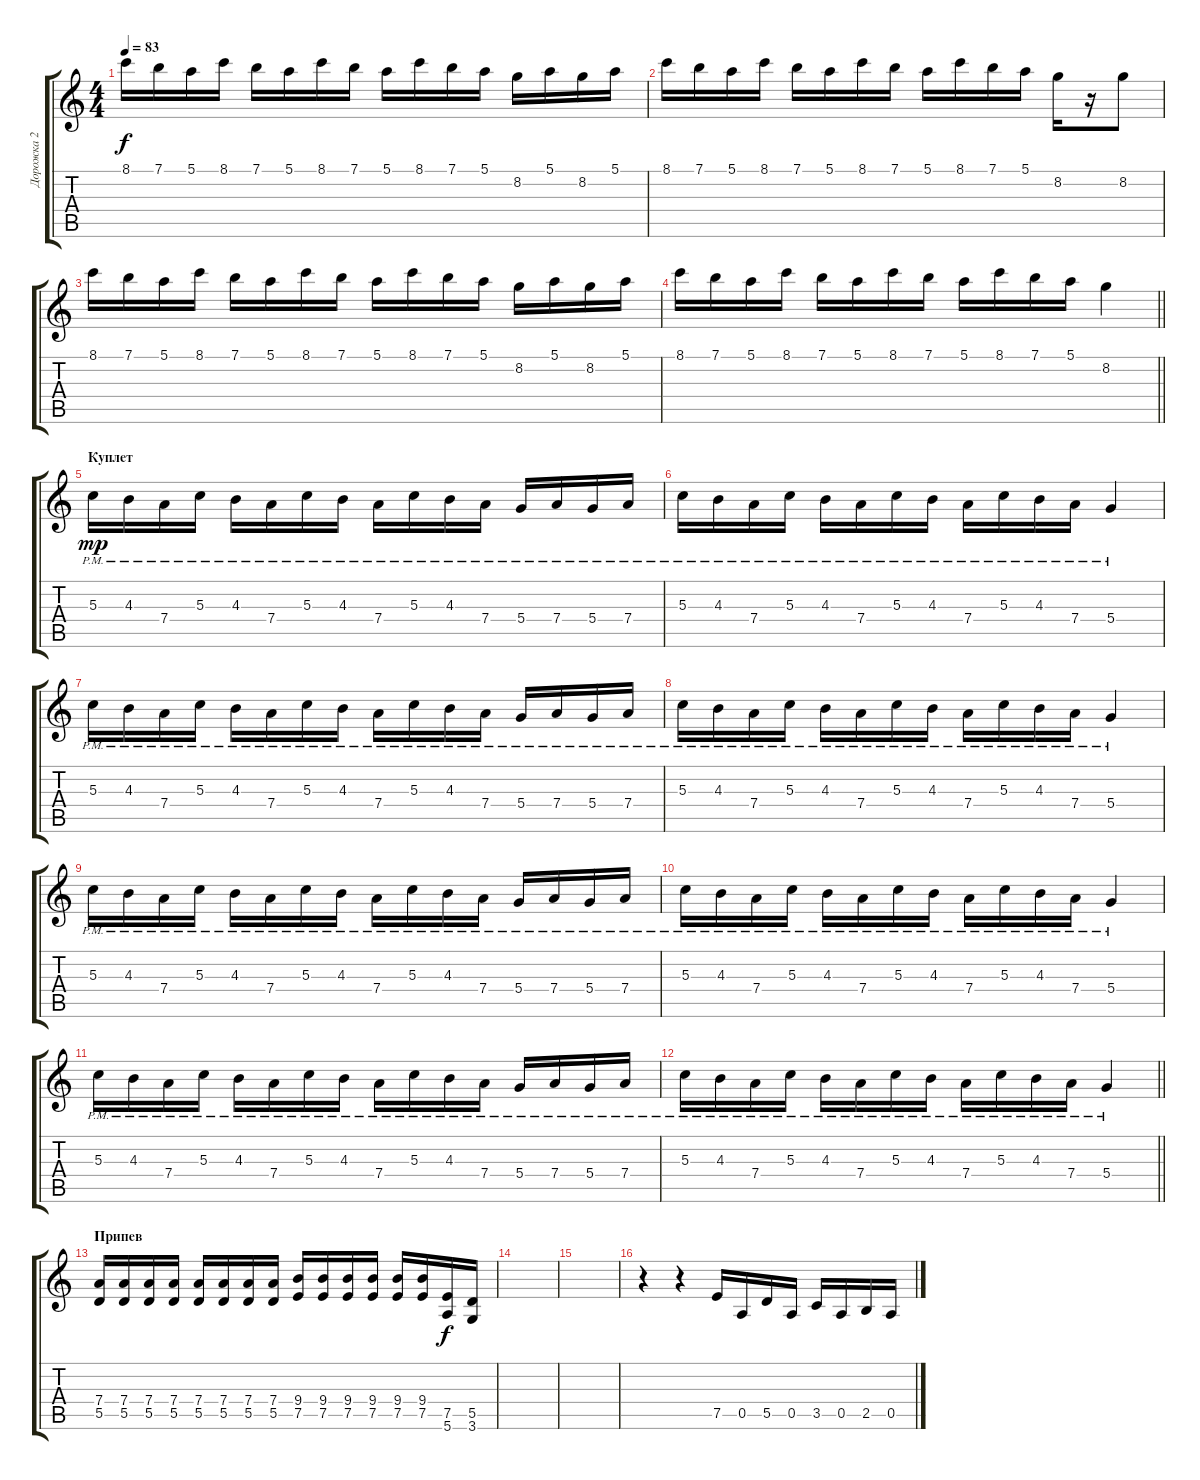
\track ("Дорожка 2" "Дорожка 2") {instrument electricguitarmuted}
\staff {score tabs}
\tuning (E4 B3 G3 D3 A2 E2) {hide}
\ts (4 4)
\tempo 83
\clef g2
\ks c
8.1.16{dy f} 7.1.16 5.1.16 8.1.16 7.1.16 5.1.16 8.1.16 7.1.16 5.1.16 8.1.16 7.1.16 5.1.16 8.2.16 5.1.16 8.2.16 5.1.16 |
8.1.16 7.1.16 5.1.16 8.1.16 7.1.16 5.1.16 8.1.16 7.1.16 5.1.16 8.1.16 7.1.16 5.1.16 8.2.16 r.16 8.2.8 |
8.1.16 7.1.16 5.1.16 8.1.16 7.1.16 5.1.16 8.1.16 7.1.16 5.1.16 8.1.16 7.1.16 5.1.16 8.2.16 5.1.16 8.2.16 5.1.16 |
\barLineRight lightlight
8.1.16 7.1.16 5.1.16 8.1.16 7.1.16 5.1.16 8.1.16 7.1.16 5.1.16 8.1.16 7.1.16 5.1.16 8.2.4 |
\section ("" "Куплет")
5.3{pm}.16{dy mp instrument overdrivenguitar} 4.3{pm}.16 7.4{pm}.16 5.3{pm}.16 4.3{pm}.16 7.4{pm}.16 5.3{pm}.16 4.3{pm}.16 7.4{pm}.16 5.3{pm}.16 4.3{pm}.16 7.4{pm}.16 5.4{pm}.16 7.4{pm}.16 5.4{pm}.16 7.4{pm}.16 |
5.3{pm}.16 4.3{pm}.16 7.4{pm}.16 5.3{pm}.16 4.3{pm}.16 7.4{pm}.16 5.3{pm}.16 4.3{pm}.16 7.4{pm}.16 5.3{pm}.16 4.3{pm}.16 7.4{pm}.16 5.4{pm}.4 |
5.3{pm}.16{instrument overdrivenguitar} 4.3{pm}.16 7.4{pm}.16 5.3{pm}.16 4.3{pm}.16 7.4{pm}.16 5.3{pm}.16 4.3{pm}.16 7.4{pm}.16 5.3{pm}.16 4.3{pm}.16 7.4{pm}.16 5.4{pm}.16 7.4{pm}.16 5.4{pm}.16 7.4{pm}.16 |
5.3{pm}.16 4.3{pm}.16 7.4{pm}.16 5.3{pm}.16 4.3{pm}.16 7.4{pm}.16 5.3{pm}.16 4.3{pm}.16 7.4{pm}.16 5.3{pm}.16 4.3{pm}.16 7.4{pm}.16 5.4{pm}.4 |
5.3{pm}.16{instrument overdrivenguitar} 4.3{pm}.16 7.4{pm}.16 5.3{pm}.16 4.3{pm}.16 7.4{pm}.16 5.3{pm}.16 4.3{pm}.16 7.4{pm}.16 5.3{pm}.16 4.3{pm}.16 7.4{pm}.16 5.4{pm}.16 7.4{pm}.16 5.4{pm}.16 7.4{pm}.16 |
5.3{pm}.16 4.3{pm}.16 7.4{pm}.16 5.3{pm}.16 4.3{pm}.16 7.4{pm}.16 5.3{pm}.16 4.3{pm}.16 7.4{pm}.16 5.3{pm}.16 4.3{pm}.16 7.4{pm}.16 5.4{pm}.4 |
5.3{pm}.16{instrument overdrivenguitar} 4.3{pm}.16 7.4{pm}.16 5.3{pm}.16 4.3{pm}.16 7.4{pm}.16 5.3{pm}.16 4.3{pm}.16 7.4{pm}.16 5.3{pm}.16 4.3{pm}.16 7.4{pm}.16 5.4{pm}.16 7.4{pm}.16 5.4{pm}.16 7.4{pm}.16 |
\barLineRight lightlight
5.3{pm}.16 4.3{pm}.16 7.4{pm}.16 5.3{pm}.16 4.3{pm}.16 7.4{pm}.16 5.3{pm}.16 4.3{pm}.16 7.4{pm}.16 5.3{pm}.16 4.3{pm}.16 7.4{pm}.16 5.4{pm}.4 |
\section ("" "Припев")
(7.4 5.5).16 (7.4 5.5).16 (7.4 5.5).16 (7.4 5.5).16 (7.4 5.5).16 (7.4 5.5).16 (7.4 5.5).16 (7.4 5.5).16 (9.4 7.5).16 (9.4 7.5).16 (9.4 7.5).16 (9.4 7.5).16 (9.4 7.5).16 (9.4 7.5).16 (7.5 5.6).16{dy f} (5.5 3.6).16 |
|
|
r.4 r.4 7.5.16 0.5.16 5.5.16 0.5.16 3.5.16 0.5.16 2.5.16 0.5.16
